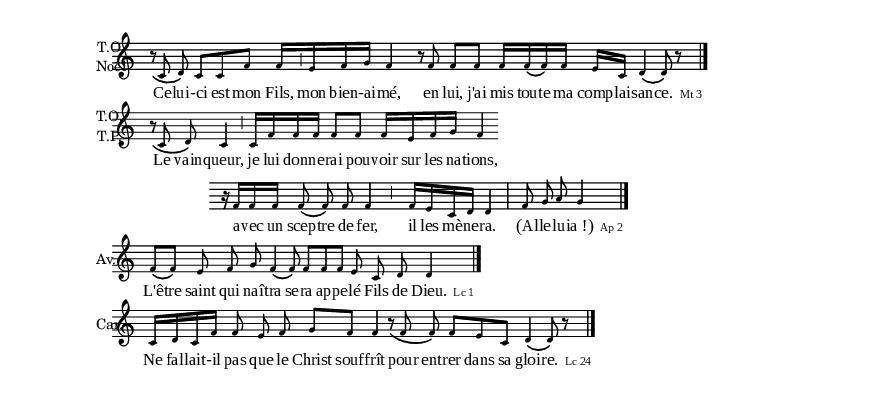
\version "2.10.0"
\include "definitions.ly"
%\markup { Psaume 2}



\relative d' { 
	\new Staff {
		\cadenzaOn
		\set Staff.instrumentName = \markup{ \center-align { T.O. Noël } }
		\times 2/3 { r8_\( c d\) }
		\times 2/3 { c[ c f] }
		f16[ \cesurebasse e f g]
		f4
		\pespace
		\ifIndent
		r8 f
		f[ f]
		f16[ f\( f\) f]
		e[ c]
		d4\( d8\) r
		
		\endBar
	}

	\addlyrics {
		Ce -- lui -- -ci est mon Fils, mon bien -- -ai -- mé, en lui, j'ai mis tou -- te ma comp -- lai -- san -- ce. 
		\markup { \citation #"Mt 3" } 
	}
}
\relative d' { 
	\new Staff {
		\cadenzaOn
		\set Staff.instrumentName = \markup{ \center-align { T.O. T.P. } }
		\times 2/3 { r8_\( c d\) }
		c4
		\cesure
		c16[ f f f]
		f8[ f]
		f16[ e f g]
		f4
		
		\indentLine
		r16 f[ f f]
		\times 2/3 { f8\( f\) f }
		f4 \pespace
		\cesure \pespace
		f16[ e c d]
		d4  \pespace
		\barre \pespace
		\times 2/3 { f8 g a }
		g4
		\endBar
	}

	\addlyrics {
		Le vain -- queur, je lui don -- ne -- rai pou -- voir sur les na -- tions, a -- vec un scep -- tre de fer, il les mè -- ne -- ra. " (Al" -- le -- lu -- "ia !)"
		\markup { \citation #"Ap 2" } 
	}
}

\relative d' { 
	\new Staff {
		\cadenzaOn
		\set Staff.instrumentName = \markup{ \center-align { Av. } }
		f8[\( f\)]
		\times 2/3 { e8 f g }
		\times 2/3 { f4\( f8\) }
		\times 2/3 { f8[ f f] }
		\times 2/3 { e8 c d }
		d4
		\endBar
	}
	\addlyrics {
		L'ê -- tre saint qui naî -- tra se -- ra ap -- pe -- lé Fils de Dieu. 
		\markup { \citation #"Lc 1" }
	}
}
\relative d' { 
	\new Staff {
		\cadenzaOn
		\set Staff.instrumentName = \markup{ \center-align { Car. } }
		c16[ d c f]
		\times 2/3 { f8 e f }
		g[ f]
		f4
		\times 2/3 { r8_\( f f\) }
		\times 2/3 { f[ e c] }
		d4\( d8\) r
		\endBar
	}

	\addlyrics {
		Ne fal -- lait -- -il pas que le Christ souf -- frît pour ent -- rer dans sa gloi -- re.
		\markup { \citation #"Lc 24" } 
	}
}

